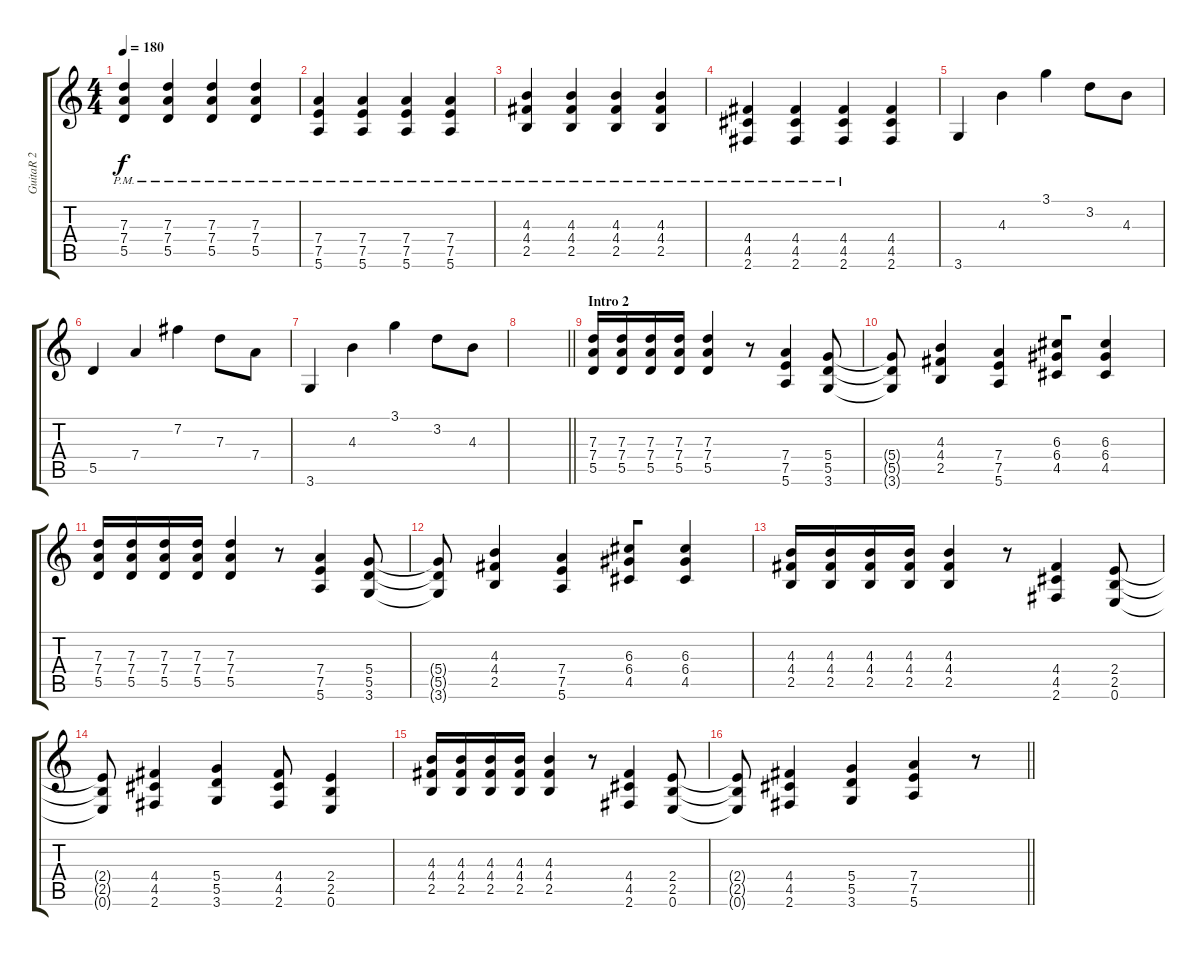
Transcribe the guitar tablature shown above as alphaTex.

\track ("GuitaR 2" "GuitaR 2") {instrument overdrivenguitar}
\staff {score tabs}
\tuning (E4 B3 G3 D3 A2 E2) {hide}
\ts (4 4)
\tempo 180
\clef g2
\ks c
(7.3{pm} 7.4{pm} 5.5{pm}).4{dy f} (7.3{pm} 7.4{pm} 5.5{pm}).4 (7.3{pm} 7.4{pm} 5.5{pm}).4 (7.3{pm} 7.4{pm} 5.5{pm}).4 |
(7.4{pm} 7.5{pm} 5.6{pm}).4 (7.4{pm} 7.5{pm} 5.6{pm}).4 (7.4{pm} 7.5{pm} 5.6{pm}).4 (7.4{pm} 7.5{pm} 5.6{pm}).4 |
(4.3{pm} 4.4{pm} 2.5{pm}).4 (4.3{pm} 4.4{pm} 2.5{pm}).4 (4.3{pm} 4.4{pm} 2.5{pm}).4 (4.3{pm} 4.4{pm} 2.5{pm}).4 |
(4.4{pm} 4.5{pm} 2.6{pm}).4 (4.4{pm} 4.5{pm} 2.6{pm}).4 (4.4{pm} 4.5{pm} 2.6{pm}).4 (4.4 4.5 2.6).4 |
3.6.4 4.3.4 3.1.4 3.2.8 4.3.8 |
5.5.4 7.4.4 7.2.4 7.3.8 7.4.8 |
3.6.4 4.3.4 3.1.4 3.2.8 4.3.8 |
\barLineRight lightlight
|
\section ("" "Intro 2")
(7.3 7.4 5.5).16 (7.3 7.4 5.5).16 (7.3 7.4 5.5).16 (7.3 7.4 5.5).16 (7.3 7.4 5.5).4 r.8 (7.4 7.5 5.6).4 (5.4 5.5 3.6).8 |
(5.4{t} 5.5{t} 3.6{t}).8 (4.3 4.4 2.5).4 (7.4 7.5 5.6).4 (6.3 6.4 4.5).8{beam merge} (6.3 6.4 4.5).4 |
(7.3 7.4 5.5).16 (7.3 7.4 5.5).16 (7.3 7.4 5.5).16 (7.3 7.4 5.5).16 (7.3 7.4 5.5).4 r.8 (7.4 7.5 5.6).4 (5.4 5.5 3.6).8 |
(5.4{t} 5.5{t} 3.6{t}).8 (4.3 4.4 2.5).4 (7.4 7.5 5.6).4 (6.3 6.4 4.5).8{beam merge} (6.3 6.4 4.5).4 |
(4.3 4.4 2.5).16 (4.3 4.4 2.5).16 (4.3 4.4 2.5).16 (4.3 4.4 2.5).16 (4.3 4.4 2.5).4 r.8 (4.4 4.5 2.6).4 (2.4 2.5 0.6).8 |
(2.4{t} 2.5{t} 0.6{t}).8 (4.4 4.5 2.6).4 (5.4 5.5 3.6).4 (4.4 4.5 2.6).8 (2.4 2.5 0.6).4 |
(4.3 4.4 2.5).16 (4.3 4.4 2.5).16 (4.3 4.4 2.5).16 (4.3 4.4 2.5).16 (4.3 4.4 2.5).4 r.8 (4.4 4.5 2.6).4 (2.4 2.5 0.6).8 |
\barLineRight lightlight
(2.4{t} 2.5{t} 0.6{t}).8 (4.4 4.5 2.6).4 (5.4 5.5 3.6).4 (7.4 7.5 5.6).4 r.8
